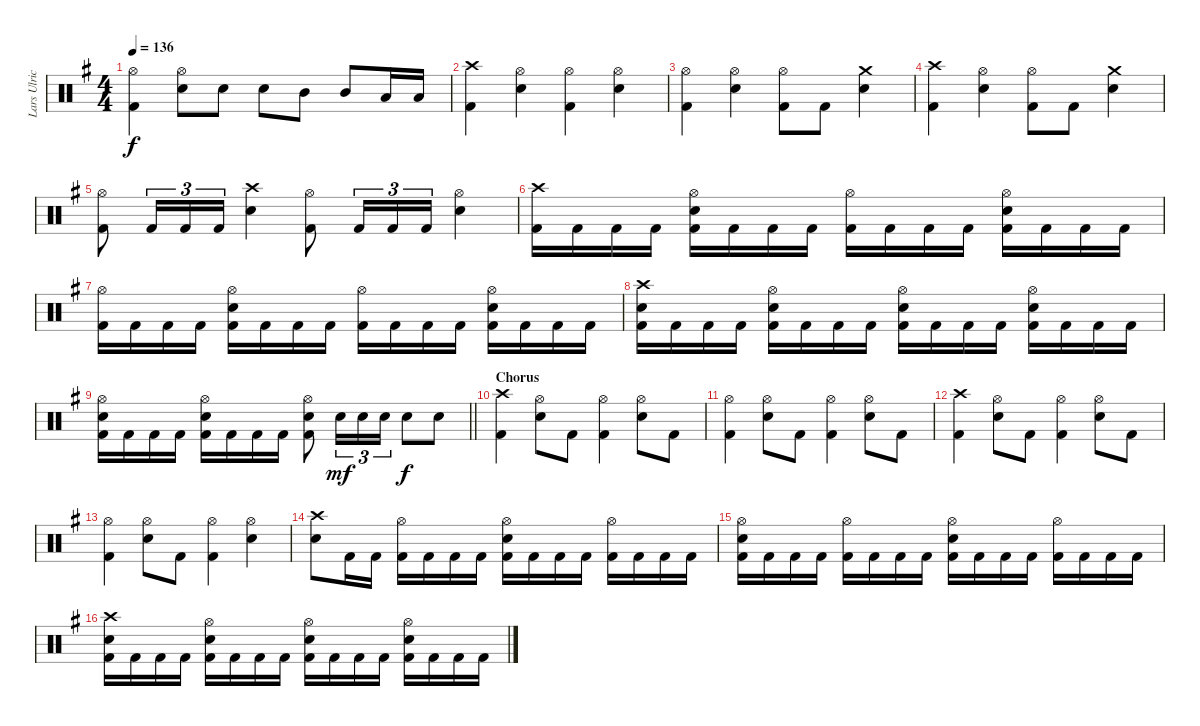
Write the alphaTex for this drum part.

\track ("Lars Ulrich" "Lars Ulric") {instrument percussion}
\staff {score}
\articulation defaults
\ts (4 4)
\tempo 136
\clef neutral
\ks eminor
("Hi-Hat (open)" "Kick (hit) 2").4{dy f} ("Hi-Hat (open)" "Snare (hit) 2").8 "Snare (hit) 2".8 "Snare (hit) 2".8 "Mid Tom (hit)".8 "Mid Tom (hit)".8 "Low Tom (hit)".16 "Low Tom (hit)".16 |
("Crash high (hit)" "Kick (hit) 2").4 ("Hi-Hat (open)" "Snare (hit) 2").4 ("Hi-Hat (open)" "Kick (hit) 2").4 ("Hi-Hat (open)" "Snare (hit) 2").4 |
("Hi-Hat (open)" "Kick (hit) 2").4 ("Hi-Hat (open)" "Snare (hit) 2").4 ("Hi-Hat (open)" "Kick (hit) 2").8 "Kick (hit) 2".8 ("Crash medium (hit)" "Snare (hit) 2").4 |
("Crash high (hit)" "Kick (hit) 2").4 ("Hi-Hat (open)" "Snare (hit) 2").4 ("Hi-Hat (open)" "Kick (hit) 2").8 "Kick (hit) 2".8 ("Crash medium (hit)" "Snare (hit) 2").4 |
("Hi-Hat (open)" "Kick (hit) 2").8 "Kick (hit) 2".16{tu (3 2)} "Kick (hit) 2".16{tu (3 2)} "Kick (hit) 2".16{tu (3 2)} ("Crash high (hit)" "Snare (hit) 2").4 ("Hi-Hat (open)" "Kick (hit) 2").8 "Kick (hit) 2".16{tu (3 2)} "Kick (hit) 2".16{tu (3 2)} "Kick (hit) 2".16{tu (3 2)} ("Hi-Hat (open)" "Snare (hit) 2").4 |
\ks g
("Crash high (hit)" "Kick (hit) 2").16 "Kick (hit) 2".16 "Kick (hit) 2".16 "Kick (hit) 2".16 ("Hi-Hat (open)" "Snare (hit) 2" "Kick (hit) 2").16 "Kick (hit) 2".16 "Kick (hit) 2".16 "Kick (hit) 2".16 ("Hi-Hat (open)" "Kick (hit) 2").16 "Kick (hit) 2".16 "Kick (hit) 2".16 "Kick (hit) 2".16 ("Hi-Hat (open)" "Snare (hit) 2" "Kick (hit) 2").16 "Kick (hit) 2".16 "Kick (hit) 2".16 "Kick (hit) 2".16 |
("Hi-Hat (open)" "Kick (hit) 2").16 "Kick (hit) 2".16 "Kick (hit) 2".16 "Kick (hit) 2".16 ("Hi-Hat (open)" "Snare (hit) 2" "Kick (hit) 2").16 "Kick (hit) 2".16 "Kick (hit) 2".16 "Kick (hit) 2".16 ("Hi-Hat (open)" "Kick (hit) 2").16 "Kick (hit) 2".16 "Kick (hit) 2".16 "Kick (hit) 2".16 ("Hi-Hat (open)" "Snare (hit) 2" "Kick (hit) 2").16 "Kick (hit) 2".16 "Kick (hit) 2".16 "Kick (hit) 2".16 |
("Crash high (hit)" "Snare (hit) 2" "Kick (hit) 2").16 "Kick (hit) 2".16 "Kick (hit) 2".16 "Kick (hit) 2".16 ("Hi-Hat (open)" "Snare (hit) 2" "Kick (hit) 2").16 "Kick (hit) 2".16 "Kick (hit) 2".16 "Kick (hit) 2".16 ("Hi-Hat (open)" "Snare (hit) 2" "Kick (hit) 2").16 "Kick (hit) 2".16 "Kick (hit) 2".16 "Kick (hit) 2".16 ("Hi-Hat (open)" "Snare (hit) 2" "Kick (hit) 2").16 "Kick (hit) 2".16 "Kick (hit) 2".16 "Kick (hit) 2".16 |
\barLineRight lightlight
("Hi-Hat (open)" "Snare (hit) 2" "Kick (hit) 2").16 "Kick (hit) 2".16 "Kick (hit) 2".16 "Kick (hit) 2".16 ("Hi-Hat (open)" "Snare (hit) 2" "Kick (hit) 2").16 "Kick (hit) 2".16 "Kick (hit) 2".16 "Kick (hit) 2".16 ("Hi-Hat (open)" "Snare (hit) 2" "Kick (hit) 2").8 "Snare (hit) 2".16{tu (3 2) dy mf} "Snare (hit) 2".16{tu (3 2)} "Snare (hit) 2".16{tu (3 2)} "Snare (hit) 2".8{dy f} "Snare (hit) 2".8 |
\section ("" "Chorus")
("Crash high (hit)" "Kick (hit) 2").4 ("Hi-Hat (open)" "Snare (hit) 2").8 "Kick (hit) 2".8 ("Hi-Hat (open)" "Kick (hit) 2").4 ("Hi-Hat (open)" "Snare (hit) 2").8 "Kick (hit) 2".8 |
("Hi-Hat (open)" "Kick (hit) 2").4 ("Hi-Hat (open)" "Snare (hit) 2").8 "Kick (hit) 2".8 ("Hi-Hat (open)" "Kick (hit) 2").4 ("Hi-Hat (open)" "Snare (hit) 2").8 "Kick (hit) 2".8 |
("Crash high (hit)" "Kick (hit) 2").4 ("Hi-Hat (open)" "Snare (hit) 2").8 "Kick (hit) 2".8 ("Hi-Hat (open)" "Kick (hit) 2").4 ("Hi-Hat (open)" "Snare (hit) 2").8 "Kick (hit) 2".8 |
("Hi-Hat (open)" "Kick (hit) 2").4 ("Hi-Hat (open)" "Snare (hit) 2").8 "Kick (hit) 2".8 ("Hi-Hat (open)" "Kick (hit) 2").4 ("Hi-Hat (open)" "Snare (hit) 2").4 |
("Crash high (hit)" "Snare (hit) 2").8 "Kick (hit) 2".16 "Kick (hit) 2".16 ("Hi-Hat (open)" "Kick (hit) 2").16 "Kick (hit) 2".16 "Kick (hit) 2".16 "Kick (hit) 2".16 ("Hi-Hat (open)" "Snare (hit) 2" "Kick (hit) 2").16 "Kick (hit) 2".16 "Kick (hit) 2".16 "Kick (hit) 2".16 ("Hi-Hat (open)" "Kick (hit) 2").16 "Kick (hit) 2".16 "Kick (hit) 2".16 "Kick (hit) 2".16 |
("Hi-Hat (open)" "Snare (hit) 2" "Kick (hit) 2").16 "Kick (hit) 2".16 "Kick (hit) 2".16 "Kick (hit) 2".16 ("Hi-Hat (open)" "Kick (hit) 2").16 "Kick (hit) 2".16 "Kick (hit) 2".16 "Kick (hit) 2".16 ("Hi-Hat (open)" "Snare (hit) 2" "Kick (hit) 2").16 "Kick (hit) 2".16 "Kick (hit) 2".16 "Kick (hit) 2".16 ("Hi-Hat (open)" "Kick (hit) 2").16 "Kick (hit) 2".16 "Kick (hit) 2".16 "Kick (hit) 2".16 |
("Crash high (hit)" "Snare (hit) 2" "Kick (hit) 2").16 "Kick (hit) 2".16 "Kick (hit) 2".16 "Kick (hit) 2".16 ("Hi-Hat (open)" "Snare (hit) 2" "Kick (hit) 2").16 "Kick (hit) 2".16 "Kick (hit) 2".16 "Kick (hit) 2".16 ("Hi-Hat (open)" "Snare (hit) 2" "Kick (hit) 2").16 "Kick (hit) 2".16 "Kick (hit) 2".16 "Kick (hit) 2".16 ("Hi-Hat (open)" "Snare (hit) 2" "Kick (hit) 2").16 "Kick (hit) 2".16 "Kick (hit) 2".16 "Kick (hit) 2".16
